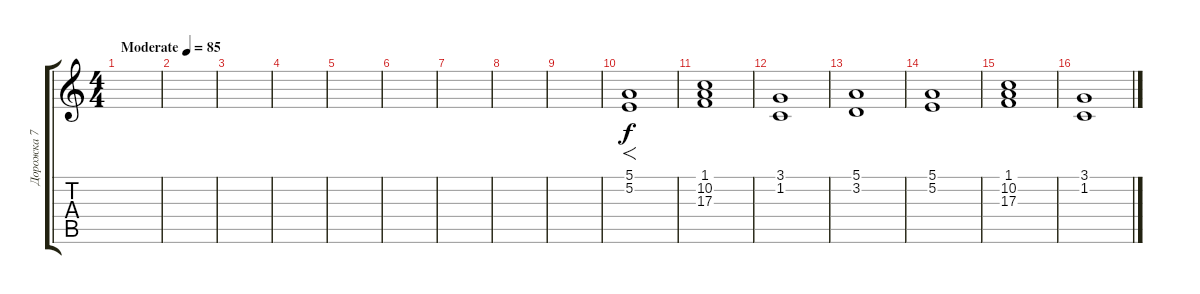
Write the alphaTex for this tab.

\track ("Дорожка 7" "Дорожка 7") {instrument violin}
\staff {score tabs}
\tuning (E4 B3 G3 D3 A2 E2) {hide}
\ts (4 4)
\tempo (85 "Moderate")
\clef g2
\ks c
|
|
|
|
|
|
|
|
|
(5.1 5.2).1{f} |
(1.1 10.2 17.3).1 |
(3.1 1.2).1 |
(5.1 3.2).1 |
(5.1 5.2).1 |
(1.1 10.2 17.3).1 |
(3.1 1.2).1
